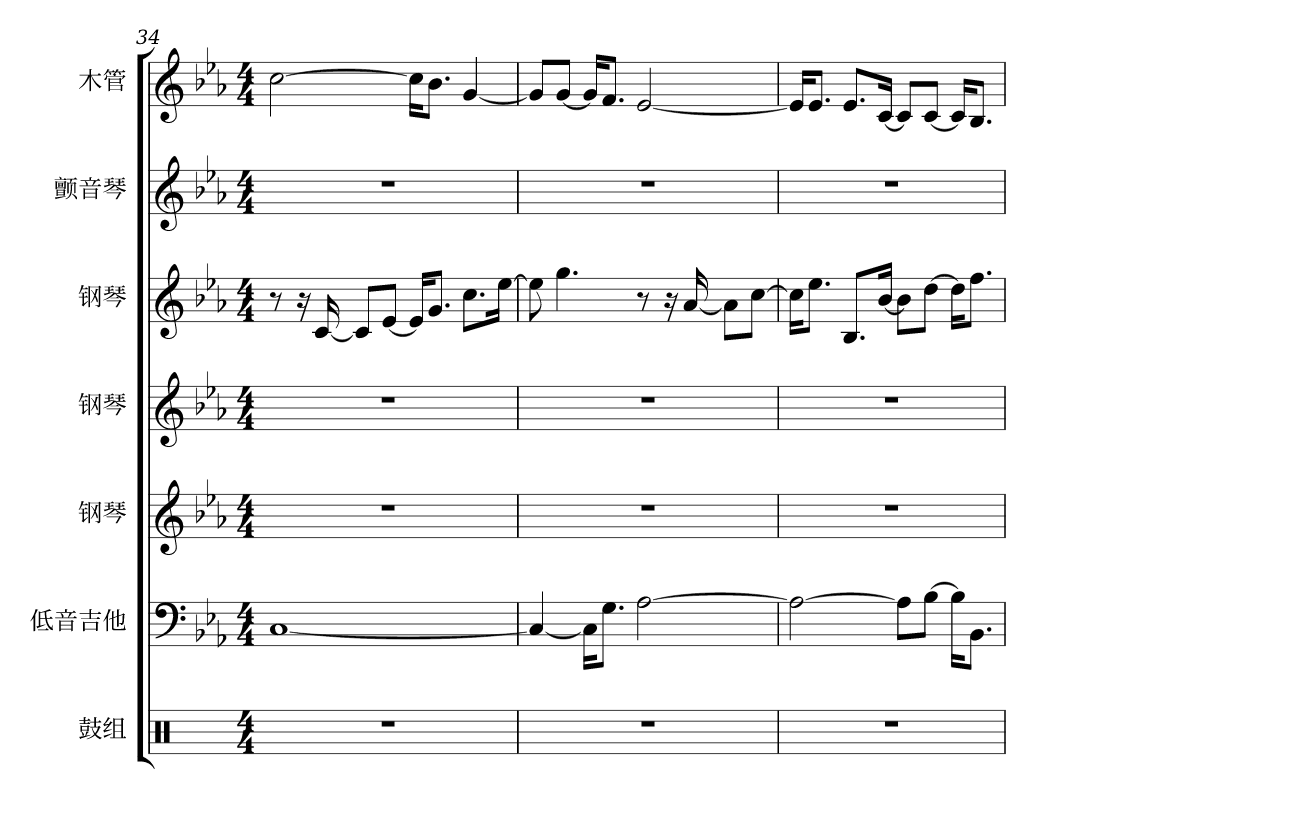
**kern	**kern	**kern	**kern	**kern	**kern	**kern
*part7	*part6	*part5	*part4	*part3	*part2	*part1
*staff7	*staff6	*staff5	*staff4	*staff3	*staff2	*staff1
*I"鼓组	*I"低音吉他	*I"钢琴	*I"钢琴	*I"钢琴	*I"颤音琴	*I"木管
!!LO:PB:g=z
*clefX	*clefF4	*clefG2	*clefG2	*clefG2	*clefG2	*clefG2
*	*ITrd7c12	*	*	*	*	*
*k[]	*k[b-e-a-]	*k[b-e-a-]	*k[b-e-a-]	*k[b-e-a-]	*k[b-e-a-]	*k[b-e-a-]
*M4/4	*M4/4	*M4/4	*M4/4	*M4/4	*M4/4	*M4/4
=34	=34	=34	=34	=34	=34	=34
1r	[1CC	1r	1r	8r	1r	[2cc\
.	.	.	.	16r	.	.
.	.	.	.	[16c/	.	.
.	.	.	.	8c/L]	.	.
.	.	.	.	[8e-/J	.	.
.	.	.	.	16e-/KL]	.	16cc\KL]
.	.	.	.	8.g/J	.	8.b-\J
.	.	.	.	8.cc\L	.	[4g/
.	.	.	.	[16ee-\Jk	.	.
=35	=35	=35	=35	=35	=35	=35
1r	4CC/_	1r	1r	8ee-\]	1r	8g/L]
.	.	.	.	4.gg\	.	[8g/J
.	16CC\KL]	.	.	.	.	16g/KL]
.	8.GG\J	.	.	.	.	8.f/J
.	[2AA-\	.	.	8r	.	[2e-/
.	.	.	.	16r	.	.
.	.	.	.	[16a-/	.	.
.	.	.	.	8a-\L]	.	.
.	.	.	.	[8cc\J	.	.
=36	=36	=36	=36	=36	=36	=36
1r	2AA-\_	1r	1r	16cc\KL]	1r	16e-/KL]
.	.	.	.	8.ee-\J	.	8.e-/J
.	.	.	.	8.B-/L	.	8.e-/L
.	.	.	.	[16b-/Jk	.	[16c/Jk
.	8AA-\L]	.	.	8b-\L]	.	8c/L]
.	[8BB-\J	.	.	[8dd\J	.	[8c/J
.	16BB-\KL]	.	.	16dd\KL]	.	16c/KL]
.	8.BBB-\J	.	.	8.ff\J	.	8.B-/J
=	=	=	=	=	=	=
*-	*-	*-	*-	*-	*-	*-
